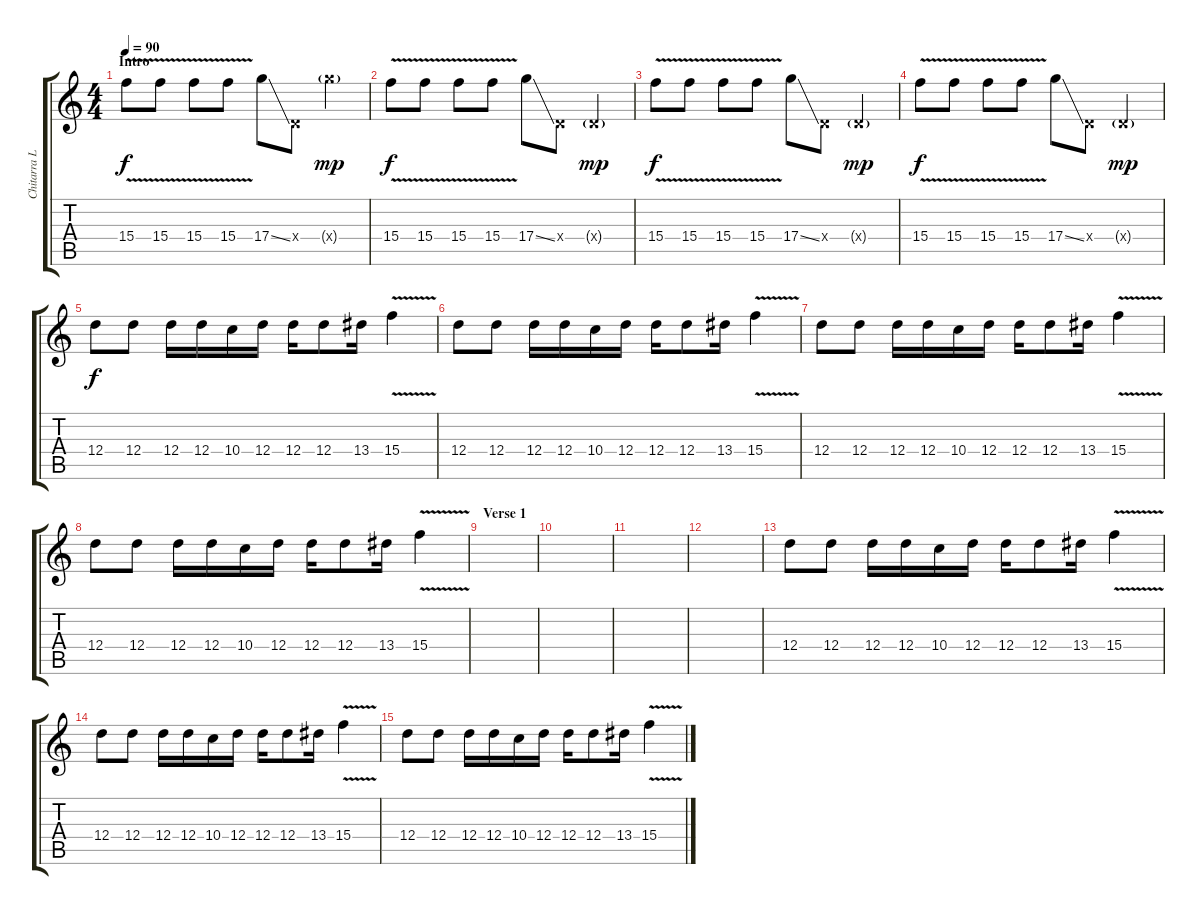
\track ("Chitarra Lead Oct" "Chitarra L") {instrument overdrivenguitar}
\staff {score tabs}
\tuning (E4 B3 G3 D3 A2 E2) {hide}
\ts (4 4)
\section ("" "Intro")
\tempo 90
\clef g2
\ks c
15.4{v}.8{dy f instrument overdrivenguitar} 15.4{v}.8 15.4{v}.8 15.4{v}.8 17.4{ss}.8 0.4{x}.8 17.4{g x}.4{dy mp} |
15.4{v}.8{dy f} 15.4{v}.8 15.4{v}.8 15.4{v}.8 17.4{ss}.8 0.4{x}.8 0.4{g x}.4{dy mp} |
15.4{v}.8{dy f} 15.4{v}.8 15.4{v}.8 15.4{v}.8 17.4{ss}.8 0.4{x}.8 0.4{g x}.4{dy mp} |
15.4{v}.8{dy f} 15.4{v}.8 15.4{v}.8 15.4{v}.8 17.4{ss}.8 0.4{x}.8 0.4{g x}.4{dy mp} |
12.4.8{dy f} 12.4.8 12.4.16 12.4.16 10.4.16 12.4.16 12.4.16 12.4.8 13.4.16 15.4{v}.4 |
12.4.8 12.4.8 12.4.16 12.4.16 10.4.16 12.4.16 12.4.16 12.4.8 13.4.16 15.4{v}.4 |
12.4.8 12.4.8 12.4.16 12.4.16 10.4.16 12.4.16 12.4.16 12.4.8 13.4.16 15.4{v}.4 |
12.4.8 12.4.8 12.4.16 12.4.16 10.4.16 12.4.16 12.4.16 12.4.8 13.4.16 15.4{v}.4 |
\section ("" "Verse 1")
|
|
|
|
12.4.8 12.4.8 12.4.16 12.4.16 10.4.16 12.4.16 12.4.16 12.4.8 13.4.16 15.4{v}.4 |
12.4.8 12.4.8 12.4.16 12.4.16 10.4.16 12.4.16 12.4.16 12.4.8 13.4.16 15.4{v}.4 |
12.4.8 12.4.8 12.4.16 12.4.16 10.4.16 12.4.16 12.4.16 12.4.8 13.4.16 15.4{v}.4
